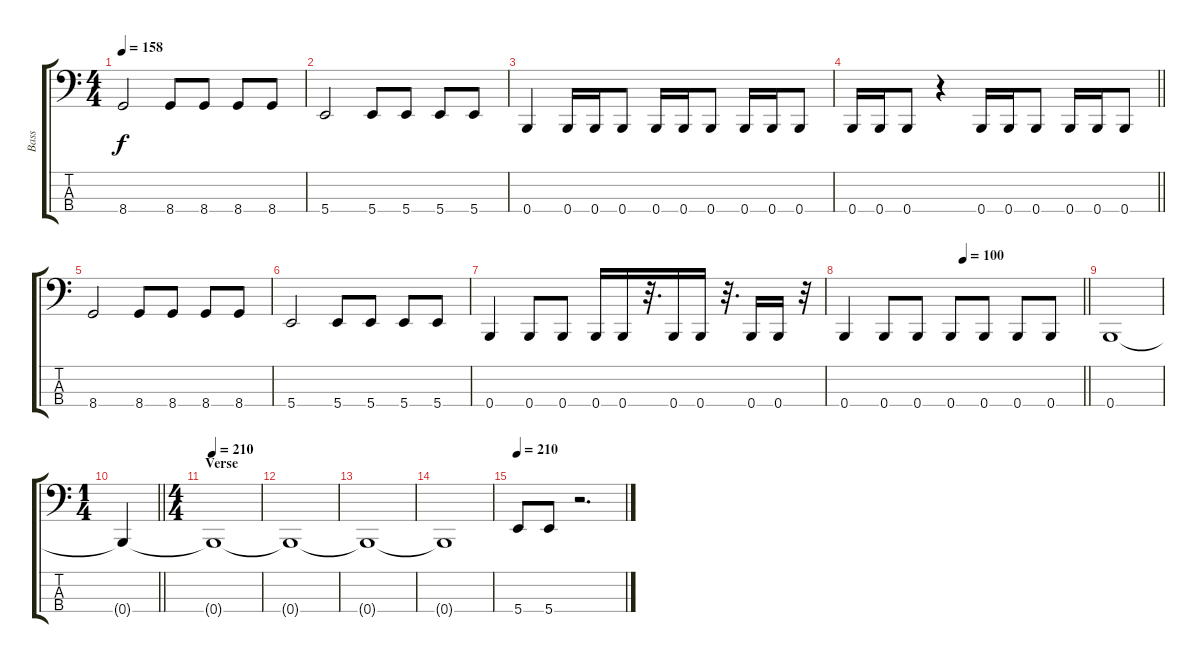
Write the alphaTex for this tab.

\track ("Bass" "Bass") {instrument electricbassfinger}
\staff {score tabs}
\tuning (E2 B1 Gb1 B0) {hide}
\ts (4 4)
\tempo 158
\clef f4
\ks c
8.4.2{dy f} 8.4.8 8.4.8 8.4.8 8.4.8 |
5.4.2 5.4.8 5.4.8 5.4.8 5.4.8 |
0.4.4 0.4.16 0.4.16 0.4.8 0.4.16 0.4.16 0.4.8 0.4.16 0.4.16 0.4.8 |
\barLineRight lightlight
0.4.16 0.4.16 0.4.8 r.4 0.4.16 0.4.16 0.4.8 0.4.16 0.4.16 0.4.8 |
8.4.2 8.4.8 8.4.8 8.4.8 8.4.8 |
5.4.2 5.4.8 5.4.8 5.4.8 5.4.8 |
0.4.4 0.4.8 0.4.8 0.4.16 0.4.16 r.32{d} 0.4.16 0.4.16 r.32{d} 0.4.16 0.4.16 r.32 |
\tempo (100 0.5)
\barLineRight lightlight
0.4.4 0.4.8 0.4.8 0.4.8 0.4.8 0.4.8 0.4.8 |
0.4.1 |
\ts (1 4)
\barLineRight lightlight
0.4{t}.4 |
\ts (4 4)
\section ("" "Verse")
\tempo 210
0.4{t}.1 |
0.4{t}.1 |
0.4{t}.1 |
0.4{t}.1 |
\tempo 210
5.4.8 5.4.8 r.2{d}
